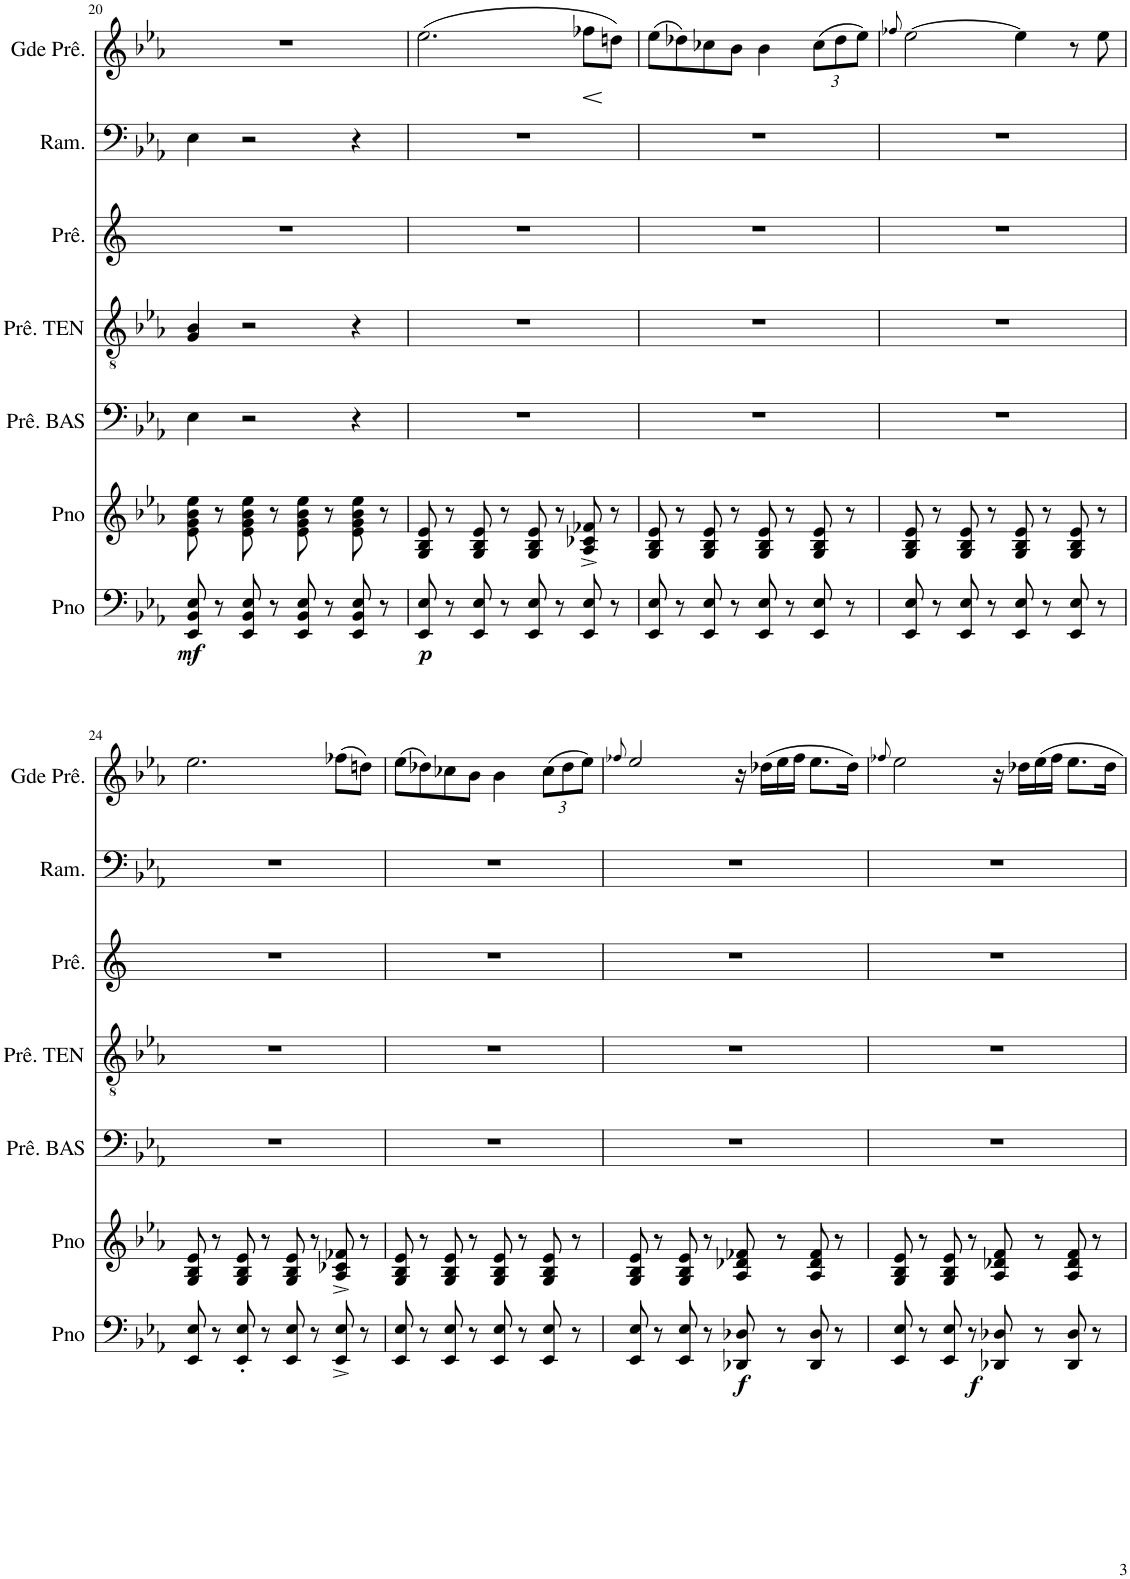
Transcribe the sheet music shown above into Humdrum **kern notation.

**kern	**dynam	**kern	**kern	**kern	**kern	**kern	**kern	**dynam
*part7	*part7	*part6	*part5	*part4	*part3	*part2	*part1	*part1
*staff7	*staff7	*staff6	*staff5	*staff4	*staff3	*staff2	*staff1	*staff1
*I"Piano	*	*I"Piano	*I"Prêtres BAS	*I"Prêtres TEN	*I"Prêtresses	*I"Ramfis	*I"Gde Prêtresse	*
*I'Pno	*	*I'Pno	*I'Prê. BAS	*I'Prê. TEN	*I'Prê.	*I'Ram.	*I'Gde Prê.	*
!!LO:PB:g=z
*clefF4	*	*clefG2	*clefF4	*clefGv2	*clefG2	*clefF4	*clefG2	*
*k[b-e-a-]	*	*k[b-e-a-]	*k[b-e-a-]	*k[b-e-a-]	*k[]	*k[b-e-a-]	*k[b-e-a-]	*
*M4/4	*	*M4/4	*M4/4	*M4/4	*M4/4	*M4/4	*M4/4	*
=20	=20	=20	=20	=20	=20	=20	=20	=20
!	!LO:DY:b	!	!	!	!	!	!	!
8EE-/ 8BB-/ 8E-/	mf	8e-\ 8g\ 8b-\ 8ee-\	4E-\	4G/ 4B-/	1r	4E-\	1r	.
8r	.	8r	.	.	.	.	.	.
8EE-/ 8BB-/ 8E-/	.	8e-\ 8g\ 8b-\ 8ee-\	2r	2r	.	2r	.	.
8r	.	8r	.	.	.	.	.	.
8EE-/ 8BB-/ 8E-/	.	8e-\ 8g\ 8b-\ 8ee-\	.	.	.	.	.	.
8r	.	8r	.	.	.	.	.	.
8EE-/ 8BB-/ 8E-/	.	8e-\ 8g\ 8b-\ 8ee-\	4r	4r	.	4r	.	.
8r	.	8r	.	.	.	.	.	.
=21	=21	=21	=21	=21	=21	=21	=21	=21
!	!LO:DY:b	!	!	!	!	!	!	!
8EE-/ 8E-/	p	8G/ 8B-/ 8e-/	1r	1r	1r	1r	(2.ee-\	.
8r	.	8r	.	.	.	.	.	.
8EE-/ 8E-/	.	8G/ 8B-/ 8e-/	.	.	.	.	.	.
8r	.	8r	.	.	.	.	.	.
8EE-/ 8E-/	.	8G/ 8B-/ 8e-/	.	.	.	.	.	.
8r	.	8r	.	.	.	.	.	.
!	!	!	!	!	!	!	!	!LO:HP:b
8EE-/ 8E-/	.	8A-/^ 8c-X/^ 8f-X/^	.	.	.	.	8ff-X\L	<
8r	.	8r	.	.	.	.	8ddn\J)	[
=22	=22	=22	=22	=22	=22	=22	=22	=22
8EE-/ 8E-/	.	8G/ 8B-/ 8e-/	1r	1r	1r	1r	(8ee-\L	.
8r	.	8r	.	.	.	.	8dd-X\)	.
8EE-/ 8E-/	.	8G/ 8B-/ 8e-/	.	.	.	.	8cc-X\	.
8r	.	8r	.	.	.	.	8b-\J	.
8EE-/ 8E-/	.	8G/ 8B-/ 8e-/	.	.	.	.	4b-\	.
8r	.	8r	.	.	.	.	.	.
*	*	*	*	*	*	*	*Xbrackettup	*
8EE-/ 8E-/	.	8G/ 8B-/ 8e-/	.	.	.	.	(12cc-\L	.
.	.	.	.	.	.	.	12dd-\	.
8r	.	8r	.	.	.	.	.	.
.	.	.	.	.	.	.	12ee-\J)	.
=23	=23	=23	=23	=23	=23	=23	=23	=23
.	.	.	.	.	.	.	8qff-X/	.
8EE-/ 8E-/	.	8G/ 8B-/ 8e-/	1r	1r	1r	1r	[2ee-\	.
8r	.	8r	.	.	.	.	.	.
8EE-/ 8E-/	.	8G/ 8B-/ 8e-/	.	.	.	.	.	.
8r	.	8r	.	.	.	.	.	.
8EE-/ 8E-/	.	8G/ 8B-/ 8e-/	.	.	.	.	4ee-\]	.
8r	.	8r	.	.	.	.	.	.
8EE-/ 8E-/	.	8G/ 8B-/ 8e-/	.	.	.	.	8r	.
8r	.	8r	.	.	.	.	8ee-\	.
!!LO:LB:g=z
=24	=24	=24	=24	=24	=24	=24	=24	=24
8EE-/ 8E-/	.	8G/ 8B-/ 8e-/	1r	1r	1r	1r	2.ee-\	.
8r	.	8r	.	.	.	.	.	.
8EE-/' 8E-/'	.	8G/ 8B-/ 8e-/	.	.	.	.	.	.
8r	.	8r	.	.	.	.	.	.
8EE-/ 8E-/	.	8G/ 8B-/ 8e-/	.	.	.	.	.	.
8r	.	8r	.	.	.	.	.	.
8EE-/^ 8E-/^	.	8A-/^ 8c-X/^ 8f-X/^	.	.	.	.	(8ff-X\L	.
8r	.	8r	.	.	.	.	8ddn\J)	.
=25	=25	=25	=25	=25	=25	=25	=25	=25
8EE-/ 8E-/	.	8G/ 8B-/ 8e-/	1r	1r	1r	1r	(8ee-\L	.
8r	.	8r	.	.	.	.	8dd-X\)	.
8EE-/ 8E-/	.	8G/ 8B-/ 8e-/	.	.	.	.	8cc-X\	.
8r	.	8r	.	.	.	.	8b-\J	.
8EE-/ 8E-/	.	8G/ 8B-/ 8e-/	.	.	.	.	4b-\	.
8r	.	8r	.	.	.	.	.	.
8EE-/ 8E-/	.	8G/ 8B-/ 8e-/	.	.	.	.	(12cc-\L	.
.	.	.	.	.	.	.	12dd-\	.
8r	.	8r	.	.	.	.	.	.
.	.	.	.	.	.	.	12ee-\J)	.
=26	=26	=26	=26	=26	=26	=26	=26	=26
.	.	.	.	.	.	.	8qff-X/	.
8EE-/ 8E-/	.	8G/ 8B-/ 8e-/	1r	1r	1r	1r	2ee-/	.
8r	.	8r	.	.	.	.	.	.
8EE-/ 8E-/	.	8G/ 8B-/ 8e-/	.	.	.	.	.	.
8r	.	8r	.	.	.	.	.	.
!	!LO:DY:b	!	!	!	!	!	!	!
8DD-X/ 8D-X/	f	8A-/ 8d-X/ 8f-X/	.	.	.	.	16r	.
.	.	.	.	.	.	.	(16dd-X\LL	.
8r	.	8r	.	.	.	.	16ee-\	.
.	.	.	.	.	.	.	16ff-\JJ	.
8DD-/ 8D-/	.	8A-/ 8d-/ 8f-/	.	.	.	.	8.ee-\L	.
8r	.	8r	.	.	.	.	.	.
.	.	.	.	.	.	.	16dd-\Jk)	.
=27	=27	=27	=27	=27	=27	=27	=27	=27
.	.	.	.	.	.	.	8qff-X/	.
8EE-/ 8E-/	.	8G/ 8B-/ 8e-/	1r	1r	1r	1r	2ee-\	.
8r	.	8r	.	.	.	.	.	.
8EE-/ 8E-/	.	8G/ 8B-/ 8e-/	.	.	.	.	.	.
!	!LO:DY:b	!	!	!	!	!	!	!
8r	f	8r	.	.	.	.	.	.
8DD-X/ 8D-X/	.	8A-/ 8d-X/ 8f/	.	.	.	.	16r	.
.	.	.	.	.	.	.	16dd-X\LL	.
8r	.	8r	.	.	.	.	16ee-\	.
.	.	.	.	.	.	.	16ff-\JJ	.
8DD-/ 8D-/	.	8A-/ 8d-/ 8f/	.	.	.	.	8.ee-\L	.
8r	.	8r	.	.	.	.	.	.
.	.	.	.	.	.	.	16dd-\Jk	.
=	=	=	=	=	=	=	=	=
*-	*-	*-	*-	*-	*-	*-	*-	*-
